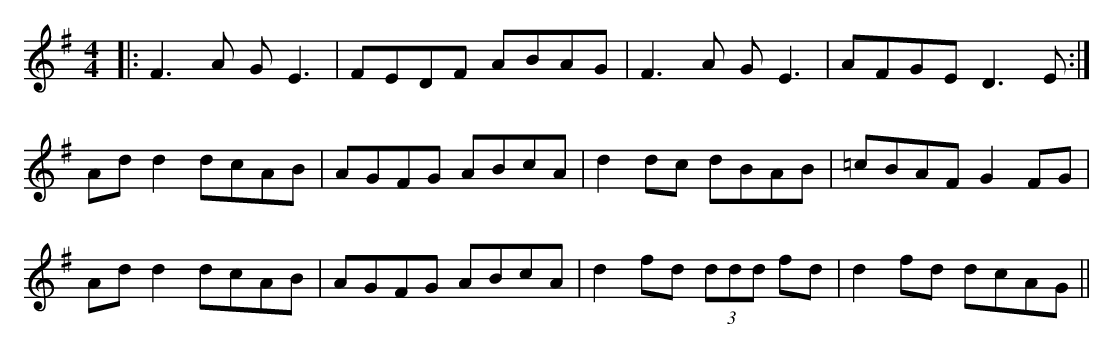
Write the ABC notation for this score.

X:1
M:4/4
K:G
|:F3A GE3|FEDF ABAG|F3A GE3|AFGE D3E:|
Add2 dcAB|AGFG ABcA|d2dc dBAB|=cBAF G2FG|
Add2 dcAB|AGFG ABcA|d2fd (3ddd fd|d2fd dcAG||
